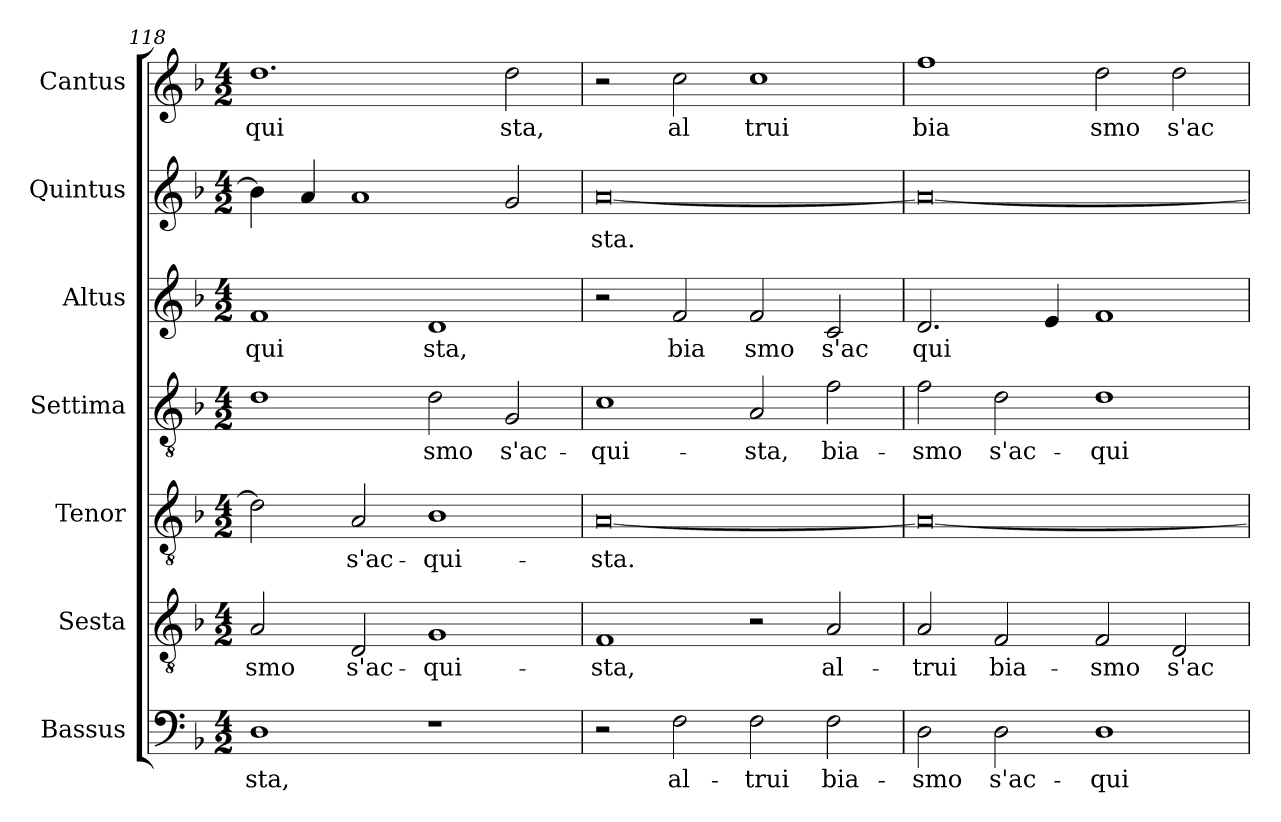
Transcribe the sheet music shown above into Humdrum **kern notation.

**kern	**text	**kern	**text	**kern	**text	**kern	**text	**kern	**text	**kern	**text	**kern	**text
*part7	*part7	*part6	*part6	*part5	*part5	*part4	*part4	*part3	*part3	*part2	*part2	*part1	*part1
*staff7	*staff7	*staff6	*staff6	*staff5	*staff5	*staff4	*staff4	*staff3	*staff3	*staff2	*staff2	*staff1	*staff1
*I"Bassus	*	*I"Sesta	*	*I"Tenor	*	*I"Settima	*	*I"Altus	*	*I"Quintus	*	*I"Cantus	*
*clefF4	*	*clefGv2	*	*clefGv2	*	*clefGv2	*	*clefG2	*	*clefG2	*	*clefG2	*
*k[b-]	*	*k[b-]	*	*k[b-]	*	*k[b-]	*	*k[b-]	*	*k[b-]	*	*k[b-]	*
*F:	*	*F:	*	*F:	*	*F:	*	*F:	*	*F:	*	*F:	*
*M4/2	*	*M4/2	*	*M4/2	*	*M4/2	*	*M4/2	*	*M4/2	*	*M4/2	*
=118	=118	=118	=118	=118	=118	=118	=118	=118	=118	=118	=118	=118	=118
!	!LO:LY:b:cj	!	!LO:LY:b:cj	!	!	!	!	!	!LO:LY:b:cj	!	!	!	!LO:LY:b:cj
1D	-sta,	2A/	-smo	2d\]	.	1d	.	1f	qui	4b-\]	.	1.dd	qui
.	.	.	.	.	.	.	.	.	.	4a/	.	.	.
!	!	!	!LO:LY:b:cj	!	!LO:LY:b:cj	!	!	!	!	!	!	!	!
.	.	2D/	s'ac-	2A/	s'ac-	.	.	.	.	1a	.	.	.
!	!	!	!LO:LY:b:cj	!	!LO:LY:b:cj	!	!LO:LY:b:cj	!	!LO:LY:b:cj	!	!	!	!
1r	.	1G	-qui-	1B-	-qui-	2d\	-smo	1d	sta,	.	.	.	.
!	!	!	!	!	!	!	!LO:LY:b:cj	!	!	!	!	!	!LO:LY:b:cj
.	.	.	.	.	.	2G/	s'ac-	.	.	2g/	.	2dd\	sta,
=119	=119	=119	=119	=119	=119	=119	=119	=119	=119	=119	=119	=119	=119
!	!	!	!LO:LY:b:cj	!	!LO:LY:b:cj	!	!LO:LY:b:cj	!	!	!	!LO:LY:b:cj	!	!
2r	.	1F	-sta,	[<0A	-sta.	1c	-qui-	2r	.	[<0a	-sta.	2r	.
!	!LO:LY:b:cj	!	!	!	!	!	!	!	!LO:LY:b:cj	!	!	!	!LO:LY:b:cj
2F\	al-	.	.	.	.	.	.	2f/	bia	.	.	2cc\	al
!	!LO:LY:b:cj	!	!	!	!	!	!LO:LY:b:cj	!	!LO:LY:b:cj	!	!	!	!LO:LY:b:cj
2F\	-trui	2r	.	.	.	2A/	-sta,	2f/	smo	.	.	1cc	trui
!	!LO:LY:b:cj	!	!LO:LY:b:cj	!	!	!	!LO:LY:b:cj	!	!LO:LY:b:cj	!	!	!	!
2F\	bia-	2A/	al-	.	.	2f\	bia-	2c/	s'ac	.	.	.	.
=120	=120	=120	=120	=120	=120	=120	=120	=120	=120	=120	=120	=120	=120
!	!LO:LY:b:cj	!	!LO:LY:b:cj	!	!	!	!LO:LY:b:cj	!	!LO:LY:b	!	!	!	!LO:LY:b:cj
2D\	-smo	2A/	-trui	0A_<	.	2f\	-smo	2.d/	qui	0a_<	.	1ff	bia
!	!LO:LY:b:cj	!	!LO:LY:b:cj	!	!	!	!LO:LY:b:cj	!	!	!	!	!	!
2D\	s'ac-	2F/	bia-	.	.	2d\	s'ac-	.	.	.	.	.	.
.	.	.	.	.	.	.	.	4e/	.	.	.	.	.
!	!LO:LY:b:cj	!	!LO:LY:b:cj	!	!	!	!LO:LY:b:cj	!	!	!	!	!	!LO:LY:b:cj
1D	-qui-	2F/	-smo	.	.	1d	-qui-	1f	.	.	.	2dd\	smo
!	!	!	!LO:LY:b:cj	!	!	!	!	!	!	!	!	!	!LO:LY:b:cj
.	.	2D/	s'ac-	.	.	.	.	.	.	.	.	2dd\	s'ac
=	=	=	=	=	=	=	=	=	=	=	=	=	=
*-	*-	*-	*-	*-	*-	*-	*-	*-	*-	*-	*-	*-	*-
